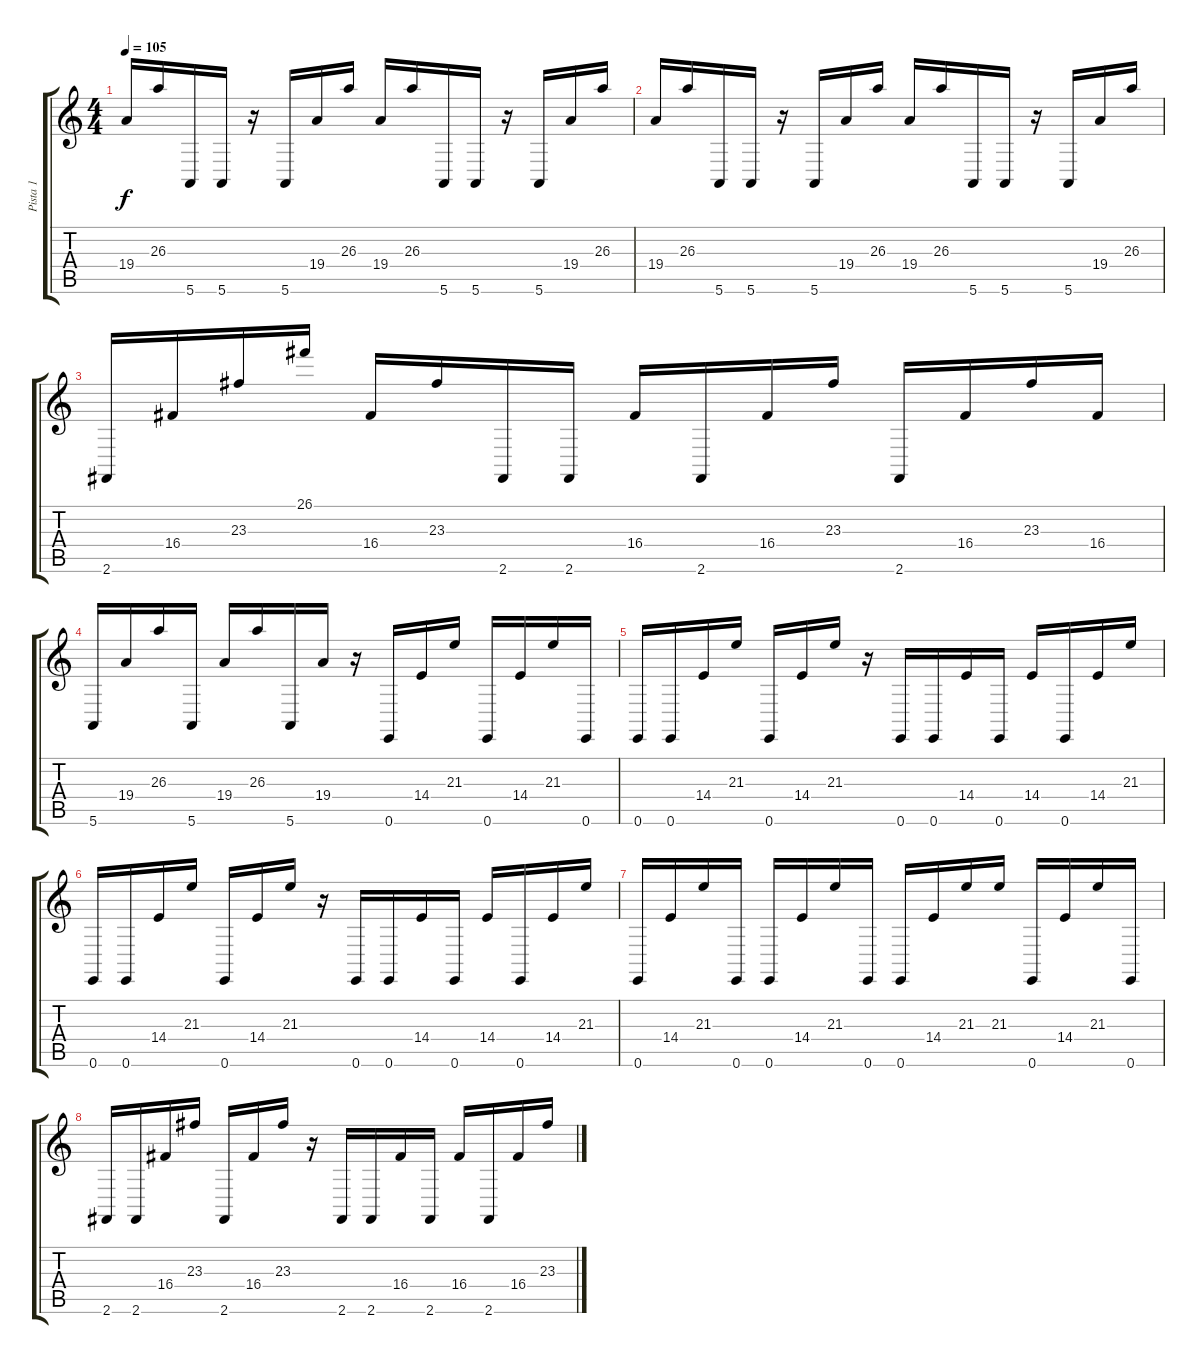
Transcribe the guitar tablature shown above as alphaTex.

\track ("Pista 1" "Pista 1") {instrument electricpiano1}
\staff {score tabs}
\tuning (E4 B3 G3 D3 A2 E2) {hide}
\ts (4 4)
\tempo 105
\clef g2
\ks c
19.4.16{dy f} 26.3.16 5.6.16 5.6.16 r.16 5.6.16 19.4.16 26.3.16 19.4.16 26.3.16 5.6.16 5.6.16 r.16 5.6.16 19.4.16 26.3.16 |
19.4.16 26.3.16 5.6.16 5.6.16 r.16 5.6.16 19.4.16 26.3.16 19.4.16 26.3.16 5.6.16 5.6.16 r.16 5.6.16 19.4.16 26.3.16 |
2.6.16 16.4.16 23.3.16 26.1.16 16.4.16 23.3.16 2.6.16 2.6.16 16.4.16 2.6.16 16.4.16 23.3.16 2.6.16 16.4.16 23.3.16 16.4.16 |
5.6.16 19.4.16 26.3.16 5.6.16 19.4.16 26.3.16 5.6.16 19.4.16 r.16 0.6.16 14.4.16 21.3.16 0.6.16 14.4.16 21.3.16 0.6.16 |
0.6.16 0.6.16 14.4.16 21.3.16 0.6.16 14.4.16 21.3.16 r.16 0.6.16 0.6.16 14.4.16 0.6.16 14.4.16 0.6.16 14.4.16 21.3.16 |
0.6.16 0.6.16 14.4.16 21.3.16 0.6.16 14.4.16 21.3.16 r.16 0.6.16 0.6.16 14.4.16 0.6.16 14.4.16 0.6.16 14.4.16 21.3.16 |
0.6.16 14.4.16 21.3.16 0.6.16 0.6.16 14.4.16 21.3.16 0.6.16 0.6.16 14.4.16 21.3.16 21.3.16 0.6.16 14.4.16 21.3.16 0.6.16 |
2.6.16 2.6.16 16.4.16 23.3.16 2.6.16 16.4.16 23.3.16 r.16 2.6.16 2.6.16 16.4.16 2.6.16 16.4.16 2.6.16 16.4.16 23.3.16
